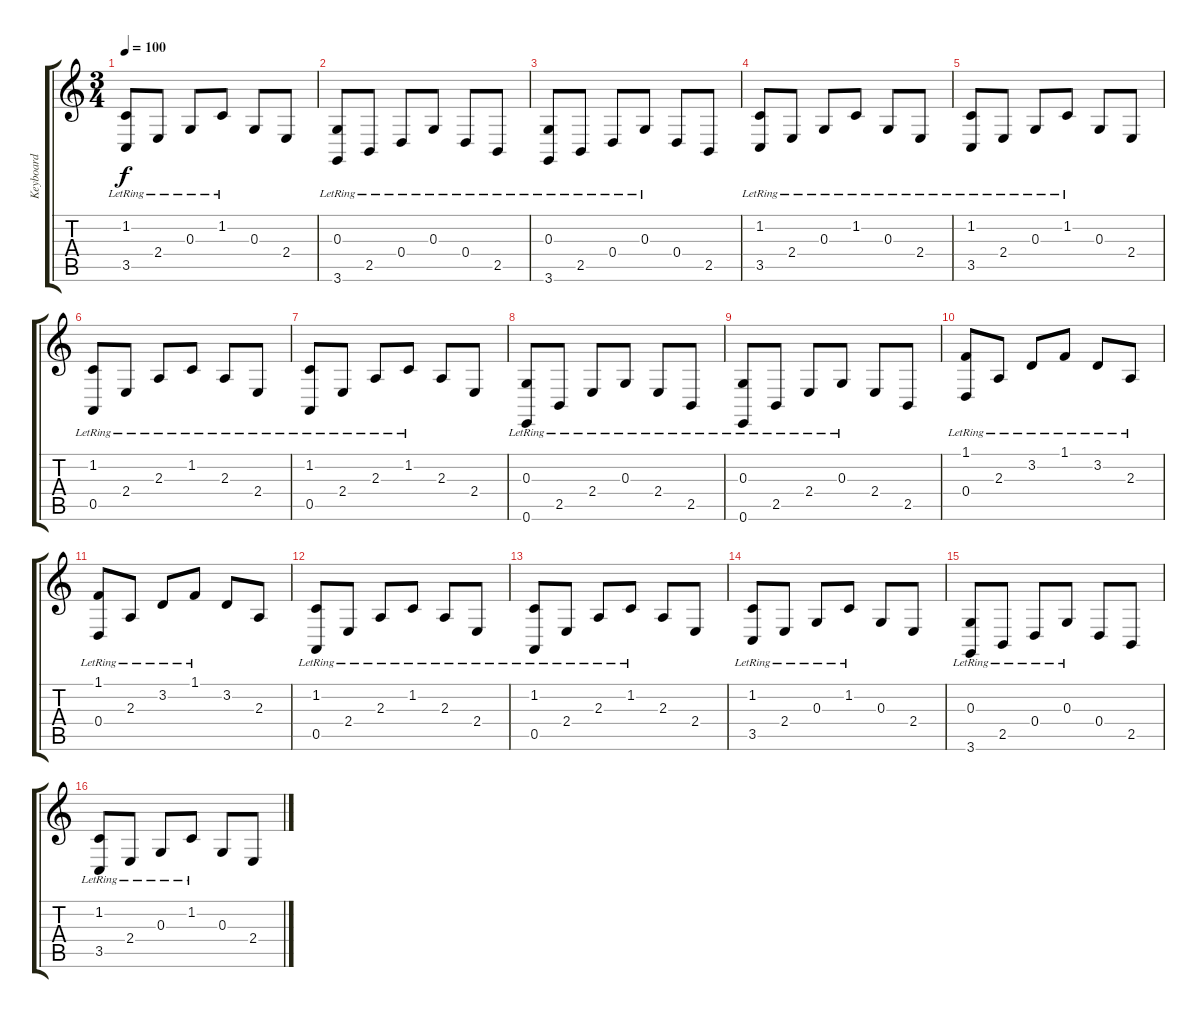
\track ("Keyboard" "Keyboard") {instrument stringensemble1}
\staff {score tabs}
\tuning (E4 B3 G3 D3 A2 E2) {hide}
\ts (3 4)
\tempo 100
\clef g2
\ks c
(1.2{lr} 3.5{lr}).8{dy f} 2.4{lr}.8 0.3{lr}.8 1.2{lr}.8 0.3.8 2.4.8 |
(0.3{lr} 3.6{lr}).8 2.5{lr}.8 0.4{lr}.8 0.3{lr}.8 0.4{lr}.8 2.5{lr}.8 |
(0.3{lr} 3.6{lr}).8 2.5{lr}.8 0.4{lr}.8 0.3{lr}.8 0.4.8 2.5.8 |
(1.2{lr} 3.5{lr}).8 2.4{lr}.8 0.3{lr}.8 1.2{lr}.8 0.3{lr}.8 2.4{lr}.8 |
(1.2{lr} 3.5{lr}).8 2.4{lr}.8 0.3{lr}.8 1.2{lr}.8 0.3.8 2.4.8 |
(1.2{lr} 0.5{lr}).8 2.4{lr}.8 2.3{lr}.8 1.2{lr}.8 2.3{lr}.8 2.4{lr}.8 |
(1.2{lr} 0.5{lr}).8 2.4{lr}.8 2.3{lr}.8 1.2{lr}.8 2.3.8 2.4.8 |
(0.3{lr} 0.6{lr}).8 2.5{lr}.8 2.4{lr}.8 0.3{lr}.8 2.4{lr}.8 2.5{lr}.8 |
(0.3{lr} 0.6{lr}).8 2.5{lr}.8 2.4{lr}.8 0.3{lr}.8 2.4.8 2.5.8 |
(1.1{lr} 0.4{lr}).8 2.3{lr}.8 3.2{lr}.8 1.1{lr}.8 3.2{lr}.8 2.3{lr}.8 |
(1.1{lr} 0.4{lr}).8 2.3{lr}.8 3.2{lr}.8 1.1{lr}.8 3.2.8 2.3.8 |
(1.2{lr} 0.5{lr}).8 2.4{lr}.8 2.3{lr}.8 1.2{lr}.8 2.3{lr}.8 2.4{lr}.8 |
(1.2{lr} 0.5{lr}).8 2.4{lr}.8 2.3{lr}.8 1.2{lr}.8 2.3.8 2.4.8 |
(1.2{lr} 3.5{lr}).8 2.4{lr}.8 0.3{lr}.8 1.2{lr}.8 0.3.8 2.4.8 |
(0.3{lr} 3.6{lr}).8 2.5{lr}.8 0.4{lr}.8 0.3{lr}.8 0.4.8 2.5.8 |
(1.2{lr} 3.5{lr}).8 2.4{lr}.8 0.3{lr}.8 1.2{lr}.8 0.3.8 2.4.8
